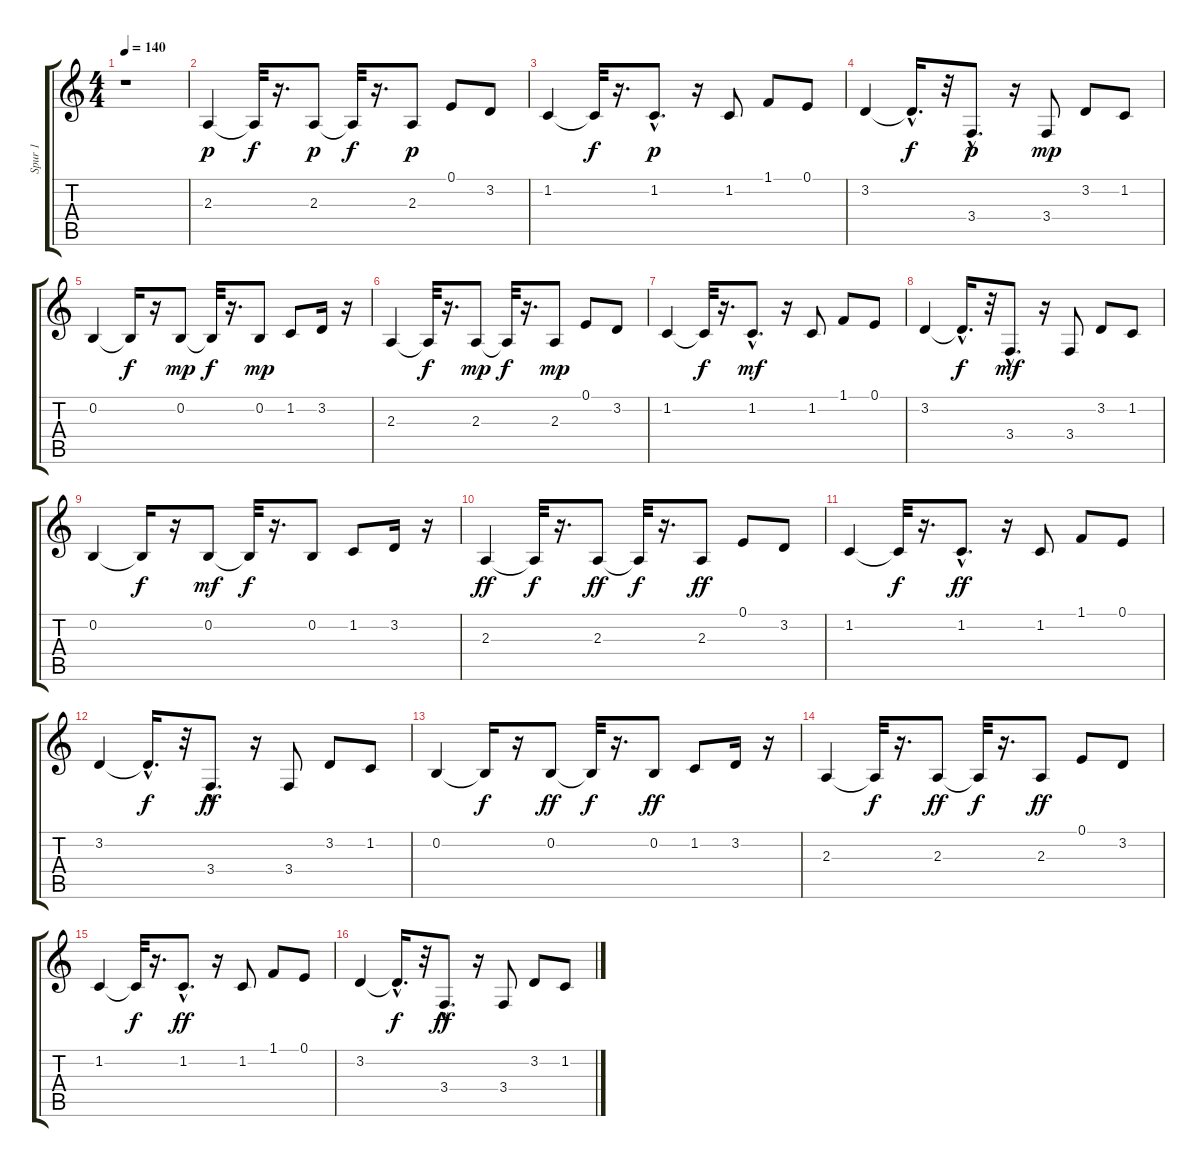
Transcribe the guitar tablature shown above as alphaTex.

\track ("Spur 1" "Spur 1") {instrument sitar}
\staff {score tabs}
\tuning (E4 B3 G3 D3 A2 E2) {hide}
\ts (4 4)
\tempo 140
\clef g2
\ks c
r.1{dy f} |
2.3.4{dy p} 2.3{t}.32{dy f} r.16{d} 2.3.8{dy p} 2.3{t}.32{dy f} r.16{d} 2.3.8{dy p} 0.1.8 3.2.8 |
1.2.4 1.2{t}.32{dy f} r.16{d} 1.2{hac}.8{d dy p} r.16 1.2.8 1.1.8 0.1.8 |
3.2.4 3.2{hac t}.16{d dy f} r.32 3.4{hac}.8{d dy p} r.16 3.4.8{dy mp} 3.2.8 1.2.8 |
0.2.4 0.2{t}.16{dy f} r.16 0.2.8{dy mp} 0.2{t}.32{dy f} r.16{d} 0.2.8{dy mp} 1.2.8 3.2.16 r.16 |
2.3.4 2.3{t}.32{dy f} r.16{d} 2.3.8{dy mp} 2.3{t}.32{dy f} r.16{d} 2.3.8{dy mp} 0.1.8 3.2.8 |
1.2.4 1.2{t}.32{dy f} r.16{d} 1.2{hac}.8{d dy mf} r.16 1.2.8 1.1.8 0.1.8 |
3.2.4 3.2{hac t}.16{d dy f} r.32 3.4{hac}.8{d dy mf} r.16 3.4.8 3.2.8 1.2.8 |
0.2.4 0.2{t}.16{dy f} r.16 0.2.8{dy mf} 0.2{t}.32{dy f} r.16{d} 0.2.8 1.2.8 3.2.16 r.16 |
2.3.4{dy ff} 2.3{t}.32{dy f} r.16{d} 2.3.8{dy ff} 2.3{t}.32{dy f} r.16{d} 2.3.8{dy ff} 0.1.8 3.2.8 |
1.2.4 1.2{t}.32{dy f} r.16{d} 1.2{hac}.8{d dy ff} r.16 1.2.8 1.1.8 0.1.8 |
3.2.4 3.2{hac t}.16{d dy f} r.32 3.4{hac}.8{d dy ff} r.16 3.4.8 3.2.8 1.2.8 |
0.2.4 0.2{t}.16{dy f} r.16 0.2.8{dy ff} 0.2{t}.32{dy f} r.16{d} 0.2.8{dy ff} 1.2.8 3.2.16 r.16 |
2.3.4 2.3{t}.32{dy f} r.16{d} 2.3.8{dy ff} 2.3{t}.32{dy f} r.16{d} 2.3.8{dy ff} 0.1.8 3.2.8 |
1.2.4 1.2{t}.32{dy f} r.16{d} 1.2{hac}.8{d dy ff} r.16 1.2.8 1.1.8 0.1.8 |
3.2.4 3.2{hac t}.16{d dy f} r.32 3.4{hac}.8{d dy ff} r.16 3.4.8 3.2.8 1.2.8
